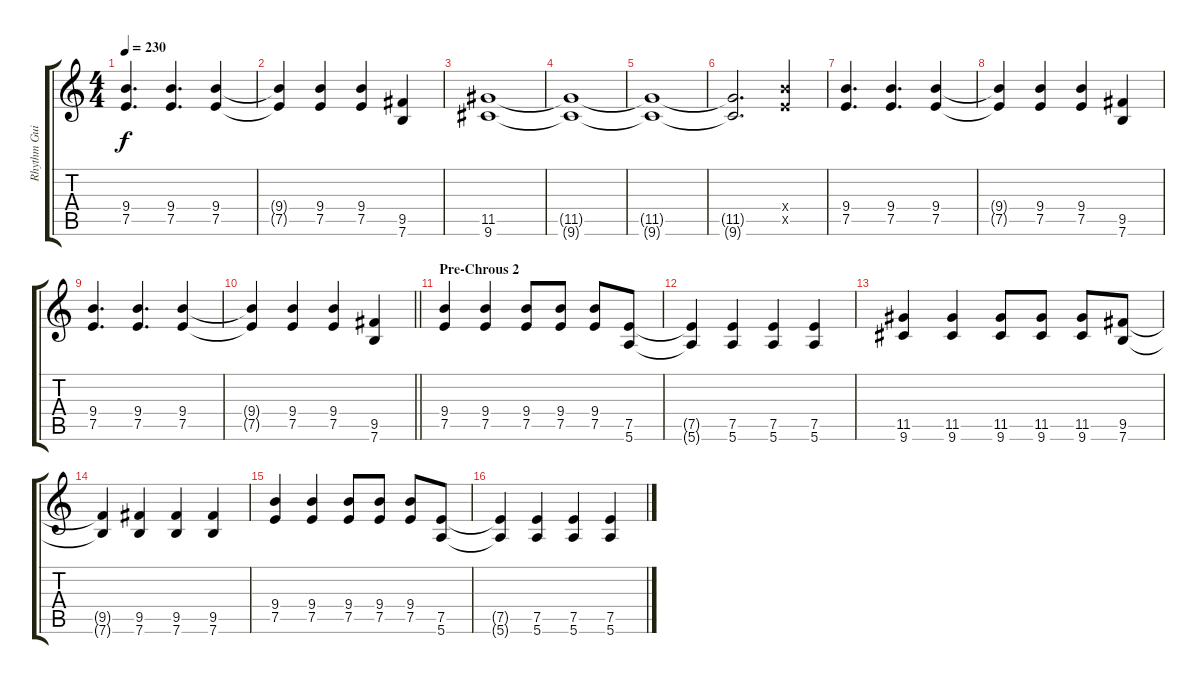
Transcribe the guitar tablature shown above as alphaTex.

\track ("Rhythm Guitar" "Rhythm Gui") {instrument distortionguitar}
\staff {score tabs}
\tuning (E4 B3 G3 D3 A2 E2) {hide}
\ts (4 4)
\tempo 230
\clef g2
\ks c
(9.4 7.5).4{d dy f} (9.4 7.5).4{d} (9.4 7.5).4 |
(9.4{t} 7.5{t}).4 (9.4 7.5).4 (9.4 7.5).4 (9.5 7.6).4 |
(11.5 9.6).1 |
(11.5{t} 9.6{t}).1 |
(11.5{t} 9.6{t}).1 |
(11.5{t} 9.6{t}).2{d} (9.4{x} 7.5{x}).4 |
(9.4 7.5).4{d} (9.4 7.5).4{d} (9.4 7.5).4 |
(9.4{t} 7.5{t}).4 (9.4 7.5).4 (9.4 7.5).4 (9.5 7.6).4 |
(9.4 7.5).4{d} (9.4 7.5).4{d} (9.4 7.5).4 |
\barLineRight lightlight
(9.4{t} 7.5{t}).4 (9.4 7.5).4 (9.4 7.5).4 (9.5 7.6).4 |
\section ("" "Pre-Chrous 2")
(9.4 7.5).4 (9.4 7.5).4 (9.4 7.5).8 (9.4 7.5).8 (9.4 7.5).8 (7.5 5.6).8 |
(7.5{t} 5.6{t}).4 (7.5 5.6).4 (7.5 5.6).4 (7.5 5.6).4 |
(11.5 9.6).4 (11.5 9.6).4 (11.5 9.6).8 (11.5 9.6).8 (11.5 9.6).8 (9.5 7.6).8 |
(9.5{t} 7.6{t}).4 (9.5 7.6).4 (9.5 7.6).4 (9.5 7.6).4 |
(9.4 7.5).4 (9.4 7.5).4 (9.4 7.5).8 (9.4 7.5).8 (9.4 7.5).8 (7.5 5.6).8 |
(7.5{t} 5.6{t}).4 (7.5 5.6).4 (7.5 5.6).4 (7.5 5.6).4
